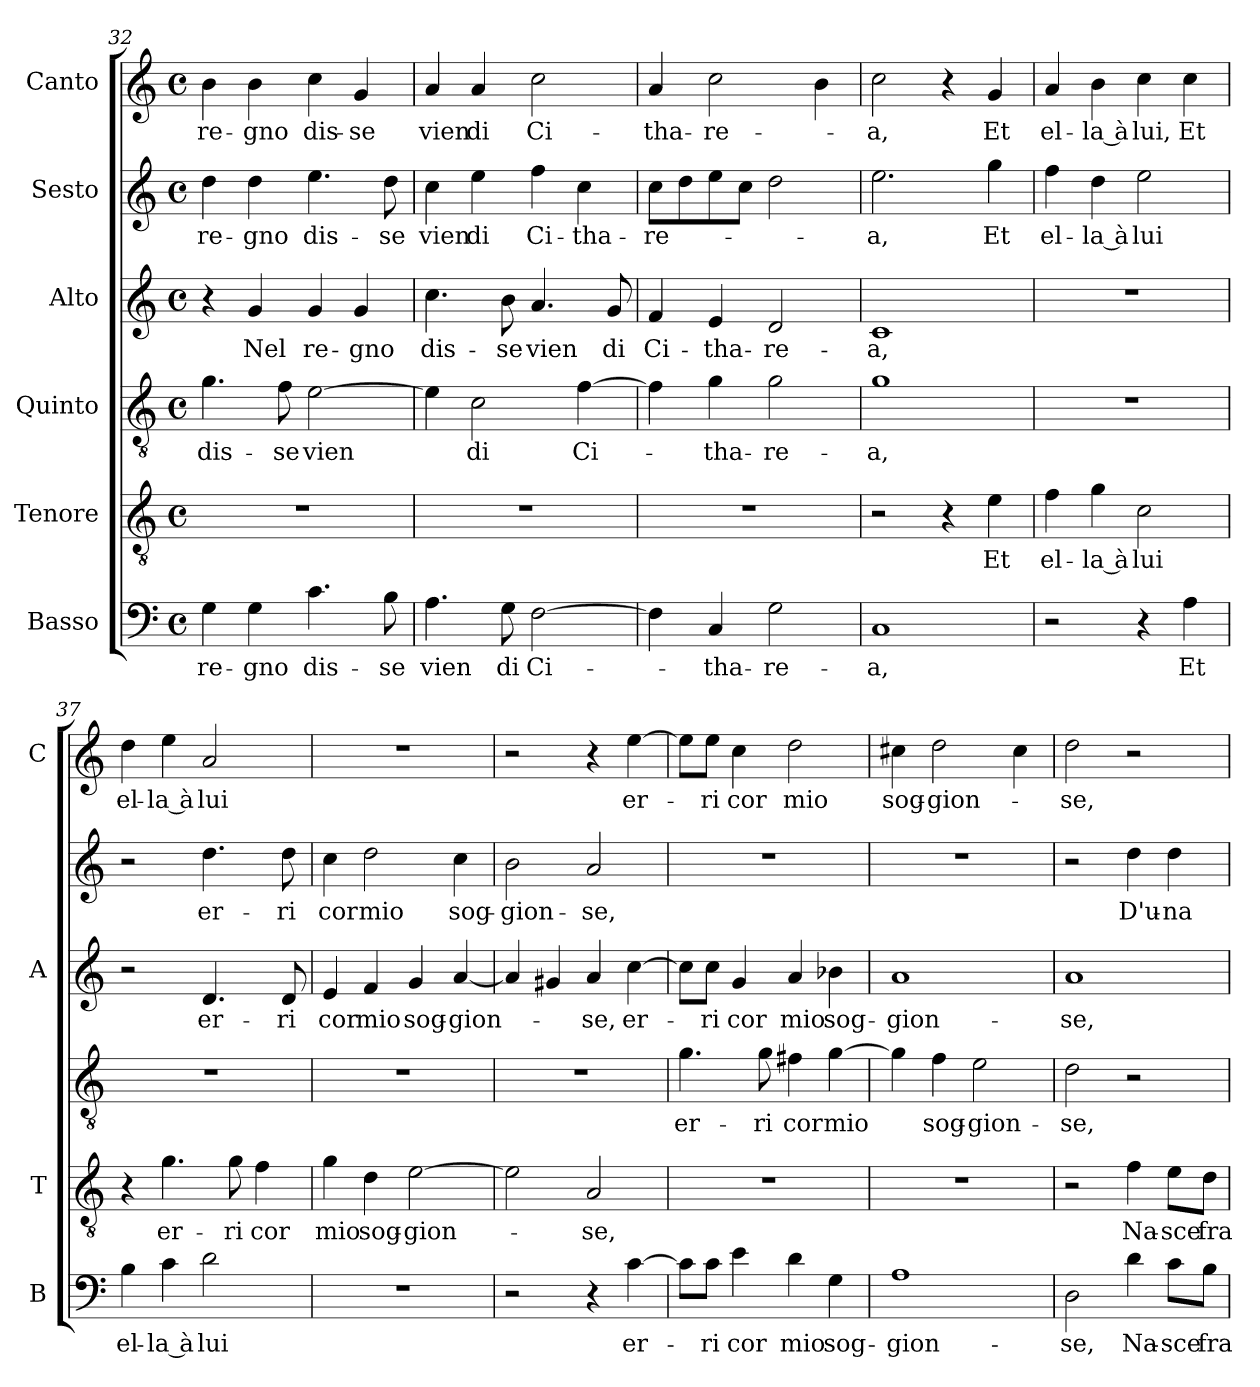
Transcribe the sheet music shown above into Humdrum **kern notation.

**kern	**text	**kern	**text	**kern	**text	**kern	**text	**kern	**text	**kern	**text
*part6	*part6	*part5	*part5	*part4	*part4	*part3	*part3	*part2	*part2	*part1	*part1
*staff6	*staff6	*staff5	*staff5	*staff4	*staff4	*staff3	*staff3	*staff2	*staff2	*staff1	*staff1
*I"Basso	*	*I"Tenore	*	*I"Quinto	*	*I"Alto	*	*I"Sesto	*	*I"Canto	*
*I'B	*	*I'T	*	*	*	*I'A	*	*	*	*I'C	*
*clefF4	*	*clefGv2	*	*clefGv2	*	*clefG2	*	*clefG2	*	*clefG2	*
*k[]	*	*k[]	*	*k[]	*	*k[]	*	*k[]	*	*k[]	*
*C:	*	*C:	*	*C:	*	*C:	*	*C:	*	*C:	*
*M4/4	*	*M4/4	*	*M4/4	*	*M4/4	*	*M4/4	*	*M4/4	*
*met(c)	*	*met(c)	*	*met(c)	*	*met(c)	*	*met(c)	*	*met(c)	*
=32	=32	=32	=32	=32	=32	=32	=32	=32	=32	=32	=32
!	!LO:LY:b	!	!	!	!LO:LY:b	!	!	!	!LO:LY:b	!	!LO:LY:b
4G\	re-	1r	.	4.g\	dis-	4r	.	4dd\	re-	4b\	re-
!	!LO:LY:b	!	!	!	!	!	!LO:LY:b	!	!LO:LY:b	!	!LO:LY:b
4G\	-gno	.	.	.	.	4g/	Nel	4dd\	-gno	4b\	-gno
!	!	!	!	!	!LO:LY:b	!	!	!	!	!	!
.	.	.	.	8f\	-se	.	.	.	.	.	.
!	!LO:LY:b	!	!	!	!LO:LY:b	!	!LO:LY:b	!	!LO:LY:b	!	!LO:LY:b
4.c\	dis-	.	.	[2e\	vien	4g/	re-	4.ee\	dis-	4cc\	dis-
!	!	!	!	!	!	!	!LO:LY:b	!	!	!	!LO:LY:b
.	.	.	.	.	.	4g/	-gno	.	.	4g/	-se
!	!LO:LY:b	!	!	!	!	!	!	!	!LO:LY:b	!	!
8B\	-se	.	.	.	.	.	.	8dd\	-se	.	.
!!LO:LB:g=z
=33	=33	=33	=33	=33	=33	=33	=33	=33	=33	=33	=33
!	!LO:LY:b	!	!	!	!	!	!LO:LY:b	!	!LO:LY:b	!	!LO:LY:b
4.A\	vien	1r	.	4e\]	.	4.cc\	dis-	4cc\	vien	4a/	vien
!	!	!	!	!	!LO:LY:b	!	!	!	!LO:LY:b	!	!LO:LY:b
.	.	.	.	2c\	di	.	.	4ee\	di	4a/	di
!	!LO:LY:b	!	!	!	!	!	!LO:LY:b	!	!	!	!
8G\	di	.	.	.	.	8b\	-se	.	.	.	.
!	!LO:LY:b	!	!	!	!	!	!LO:LY:b	!	!LO:LY:b	!	!LO:LY:b
[2F\	Ci-	.	.	.	.	4.a/	vien	4ff\	Ci-	2cc\	Ci-
!	!	!	!	!	!LO:LY:b	!	!	!	!LO:LY:b	!	!
.	.	.	.	[4f\	Ci-	.	.	4cc\	-tha-	.	.
!	!	!	!	!	!	!	!LO:LY:b	!	!	!	!
.	.	.	.	.	.	8g/	di	.	.	.	.
=34	=34	=34	=34	=34	=34	=34	=34	=34	=34	=34	=34
!	!	!	!	!	!	!	!LO:LY:b	!	!LO:LY:b	!	!LO:LY:b
4F\]	.	1r	.	4f\]	.	4f/	Ci-	8cc\L	-re-	4a/	-tha-
.	.	.	.	.	.	.	.	8dd\	.	.	.
!	!LO:LY:b	!	!	!	!LO:LY:b	!	!LO:LY:b	!	!	!	!LO:LY:b
4C/	-tha-	.	.	4g\	-tha-	4e/	-tha-	8ee\	.	2cc\	-re-
.	.	.	.	.	.	.	.	8cc\J	.	.	.
!	!LO:LY:b	!	!	!	!LO:LY:b	!	!LO:LY:b	!	!	!	!
2G\	-re-	.	.	2g\	-re-	2d/	-re-	2dd\	.	.	.
.	.	.	.	.	.	.	.	.	.	4b\	.
=35	=35	=35	=35	=35	=35	=35	=35	=35	=35	=35	=35
!	!LO:LY:b	!	!	!	!LO:LY:b	!	!LO:LY:b	!	!LO:LY:b	!	!LO:LY:b
1C	-a,	2r	.	1g	-a,	1c	-a,	2.ee\	-a,	2cc\	-a,
.	.	4r	.	.	.	.	.	.	.	4r	.
!	!	!	!LO:LY:b	!	!	!	!	!	!LO:LY:b	!	!LO:LY:b
.	.	4e\	Et	.	.	.	.	4gg\	Et	4g/	Et
=36	=36	=36	=36	=36	=36	=36	=36	=36	=36	=36	=36
!	!	!	!LO:LY:b	!	!	!	!	!	!LO:LY:b	!	!LO:LY:b
2r	.	4f\	el-	1r	.	1r	.	4ff\	el-	4a/	el-
!	!	!	!LO:LY:b	!	!	!	!	!	!LO:LY:b	!	!LO:LY:b
.	.	4g\	-la à	.	.	.	.	4dd\	-la à	4b\	-la à
!	!	!	!LO:LY:b	!	!	!	!	!	!LO:LY:b	!	!LO:LY:b
4r	.	2c\	lui	.	.	.	.	2ee\	lui	4cc\	lui,
!	!LO:LY:b	!	!	!	!	!	!	!	!	!	!LO:LY:b
4A\	Et	.	.	.	.	.	.	.	.	4cc\	Et
=37	=37	=37	=37	=37	=37	=37	=37	=37	=37	=37	=37
!	!LO:LY:b	!	!	!	!	!	!	!	!	!	!LO:LY:b
4B\	el-	4r	.	1r	.	2r	.	2r	.	4dd\	el-
!	!LO:LY:b	!	!LO:LY:b	!	!	!	!	!	!	!	!LO:LY:b
4c\	-la à	4.g\	er-	.	.	.	.	.	.	4ee\	-la à
!	!LO:LY:b	!	!	!	!	!	!LO:LY:b	!	!LO:LY:b	!	!LO:LY:b
2d\	lui	.	.	.	.	4.d/	er-	4.dd\	er-	2a/	lui
!	!	!	!LO:LY:b	!	!	!	!	!	!	!	!
.	.	8g\	-ri	.	.	.	.	.	.	.	.
!	!	!	!LO:LY:b	!	!	!	!	!	!	!	!
.	.	4f\	cor	.	.	.	.	.	.	.	.
!	!	!	!	!	!	!	!LO:LY:b	!	!LO:LY:b	!	!
.	.	.	.	.	.	8d/	-ri	8dd\	-ri	.	.
=38	=38	=38	=38	=38	=38	=38	=38	=38	=38	=38	=38
!	!	!	!LO:LY:b	!	!	!	!LO:LY:b	!	!LO:LY:b	!	!
1r	.	4g\	mio	1r	.	4e/	cor	4cc\	cor	1r	.
!	!	!	!LO:LY:b	!	!	!	!LO:LY:b	!	!LO:LY:b	!	!
.	.	4d\	sog-	.	.	4f/	mio	2dd\	mio	.	.
!	!	!	!LO:LY:b	!	!	!	!LO:LY:b	!	!	!	!
.	.	[2e\	-gion-	.	.	4g/	sog-	.	.	.	.
!	!	!	!	!	!	!	!LO:LY:b	!	!LO:LY:b	!	!
.	.	.	.	.	.	[4a/	-gion-	4cc\	sog-	.	.
=39	=39	=39	=39	=39	=39	=39	=39	=39	=39	=39	=39
!	!	!	!	!	!	!	!	!	!LO:LY:b	!	!
2r	.	2e\]	.	1r	.	4a/]	.	2b\	-gion-	2r	.
.	.	.	.	.	.	4g#X/	.	.	.	.	.
!	!	!	!LO:LY:b	!	!	!	!LO:LY:b	!	!LO:LY:b	!	!
4r	.	2A/	-se,	.	.	4a/	-se,	2a/	-se,	4r	.
!	!LO:LY:b	!	!	!	!	!	!LO:LY:b	!	!	!	!LO:LY:b
[4c\	er-	.	.	.	.	[4cc\	er-	.	.	[4ee\	er-
!!LO:PB:g=z
=40	=40	=40	=40	=40	=40	=40	=40	=40	=40	=40	=40
!	!	!	!	!	!LO:LY:b	!	!	!	!	!	!
8c\L]	.	1r	.	4.g\	er-	8cc\L]	.	1r	.	8ee\L]	.
!	!LO:LY:b	!	!	!	!	!	!LO:LY:b	!	!	!	!LO:LY:b
8c\J	-ri	.	.	.	.	8cc\J	-ri	.	.	8ee\J	-ri
!	!LO:LY:b	!	!	!	!	!	!LO:LY:b	!	!	!	!LO:LY:b
4e\	cor	.	.	.	.	4g/	cor	.	.	4cc\	cor
!	!	!	!	!	!LO:LY:b	!	!	!	!	!	!
.	.	.	.	8g\	-ri	.	.	.	.	.	.
!	!LO:LY:b	!	!	!	!LO:LY:b	!	!LO:LY:b	!	!	!	!LO:LY:b
4d\	mio	.	.	4f#X\	cor	4a/	mio	.	.	2dd\	mio
!	!LO:LY:b	!	!	!	!LO:LY:b	!	!LO:LY:b	!	!	!	!
4G\	sog-	.	.	[4g\	mio	4b-X\	sog-	.	.	.	.
=41	=41	=41	=41	=41	=41	=41	=41	=41	=41	=41	=41
!	!LO:LY:b	!	!	!	!	!	!LO:LY:b	!	!	!	!LO:LY:b
1A	-gion-	1r	.	4g\]	.	1a	-gion-	1r	.	4cc#X\	sog-
!	!	!	!	!	!LO:LY:b	!	!	!	!	!	!LO:LY:b
.	.	.	.	4f\	sog-	.	.	.	.	2dd\	-gion-
!	!	!	!	!	!LO:LY:b	!	!	!	!	!	!
.	.	.	.	2e\	-gion-	.	.	.	.	.	.
.	.	.	.	.	.	.	.	.	.	4cc#\	.
=42	=42	=42	=42	=42	=42	=42	=42	=42	=42	=42	=42
!	!LO:LY:b	!	!	!	!LO:LY:b	!	!LO:LY:b	!	!	!	!LO:LY:b
2D\	-se,	2r	.	2d\	-se,	1a	-se,	2r	.	2dd\	-se,
!	!LO:LY:b	!	!LO:LY:b	!	!	!	!	!	!LO:LY:b	!	!
4d\	Na-	4f\	Na-	2r	.	.	.	4dd\	D'u-	2r	.
!	!LO:LY:b	!	!LO:LY:b	!	!	!	!	!	!LO:LY:b	!	!
8c\L	-sce	8e\L	-sce	.	.	.	.	4dd\	-na	.	.
!	!LO:LY:b	!	!LO:LY:b	!	!	!	!	!	!	!	!
8B\J	fra	8d\J	fra	.	.	.	.	.	.	.	.
=	=	=	=	=	=	=	=	=	=	=	=
*-	*-	*-	*-	*-	*-	*-	*-	*-	*-	*-	*-
